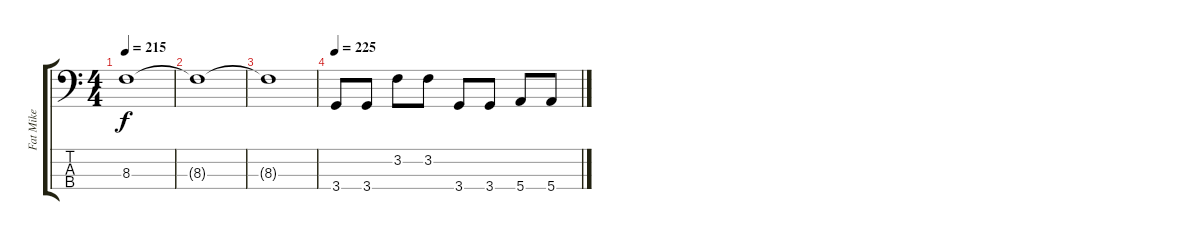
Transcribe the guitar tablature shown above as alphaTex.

\track ("Fat Mike" "Fat Mike") {instrument electricbassfinger}
\staff {score tabs}
\tuning (G2 D2 A1 E1) {hide}
\ts (4 4)
\tempo 215
\clef f4
\ks c
8.3{t}.1{dy f} |
8.3{t}.1 |
8.3{t}.1 |
\tempo 225
3.4.8 3.4.8 3.2.8 3.2.8 3.4.8 3.4.8 5.4.8 5.4.8
